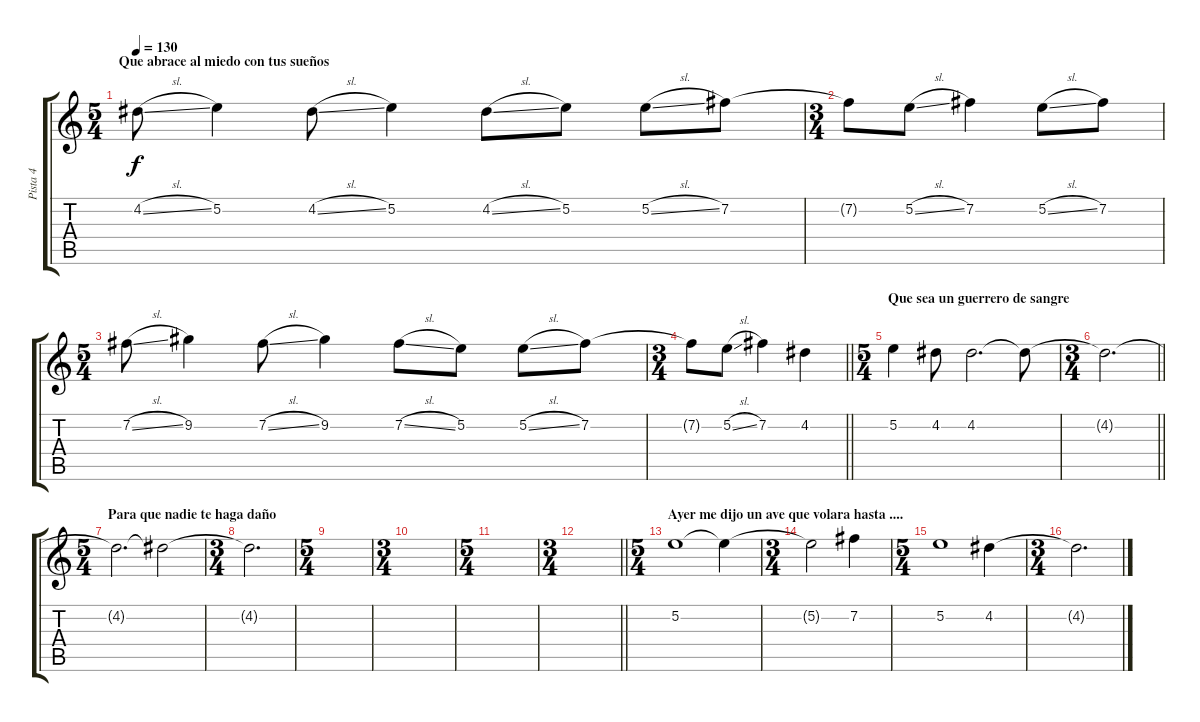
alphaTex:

\track ("Pista 4" "Pista 4") {instrument distortionguitar}
\staff {score tabs}
\tuning (E4 B3 G3 D3 A2 E2) {hide}
\ts (5 4)
\section ("" "Que abrace al miedo con tus sueños")
\tempo 130
\clef g2
\ks c
4.2{sl}.8{dy f} 5.2.4 4.2{sl}.8 5.2.4 4.2{sl}.8 5.2.8 5.2{sl}.8 7.2.8 |
\ts (3 4)
7.2{t}.8 5.2{sl}.8 7.2.4 5.2{sl}.8 7.2.8 |
\ts (5 4)
7.2{sl}.8 9.2.4 7.2{sl}.8 9.2.4 7.2{sl}.8 5.2.8 5.2{sl}.8 7.2.8 |
\ts (3 4)
\barLineRight lightlight
7.2{t}.8 5.2{sl}.8 7.2.4 4.2.4 |
\ts (5 4)
\section ("" "Que sea un guerrero de sangre")
5.2.4 4.2.8 4.2.2{d} 4.2{t}.8 |
\ts (3 4)
\barLineRight lightlight
4.2{t}.2{d} |
\ts (5 4)
\section ("" "Para que nadie te haga daño")
4.2{t}.2{d} 4.2{t}.2 |
\ts (3 4)
4.2{t}.2{d} |
\ts (5 4)
|
\ts (3 4)
|
\ts (5 4)
|
\ts (3 4)
\barLineRight lightlight
|
\ts (5 4)
\section ("" "Ayer me dijo un ave que volara hasta ....")
5.2.1 5.2{t}.4 |
\ts (3 4)
5.2{t}.2 7.2.4 |
\ts (5 4)
5.2.1 4.2.4 |
\ts (3 4)
4.2{t}.2{d}
